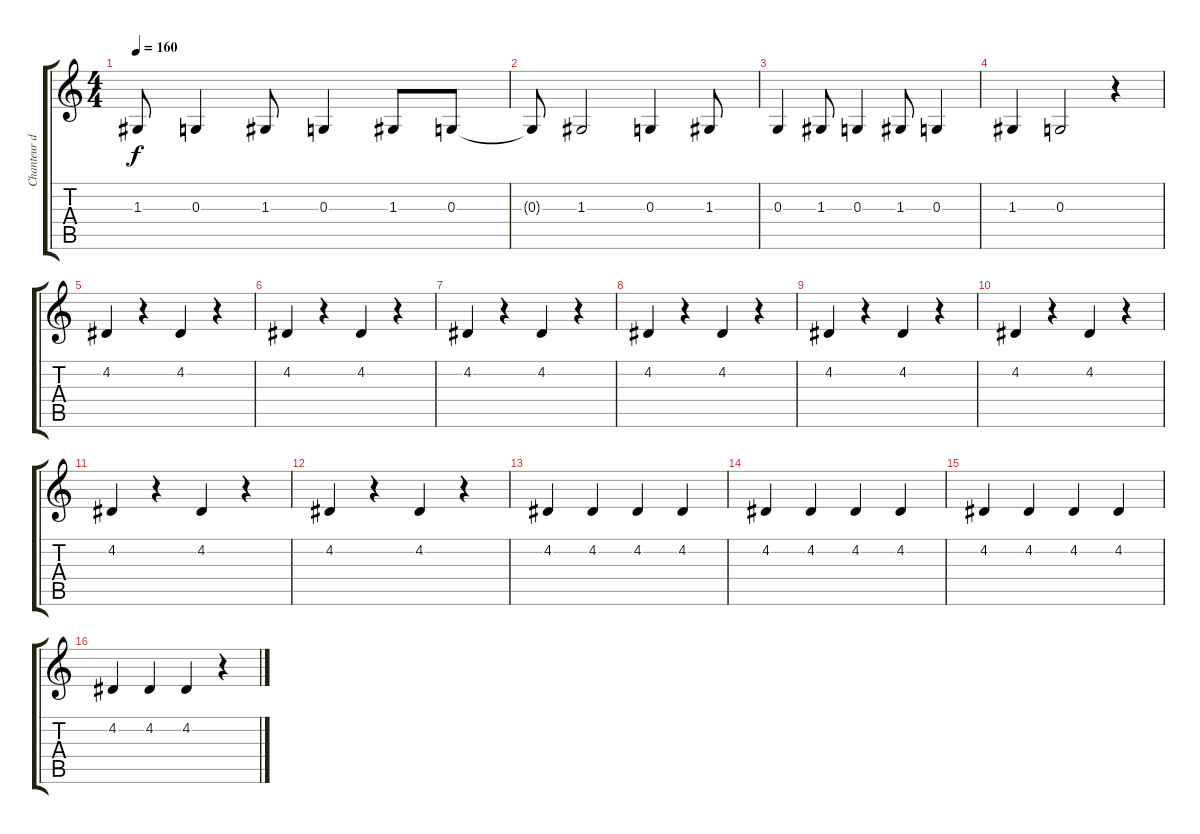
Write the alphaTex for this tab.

\track ("Chanteur de Good Charlotte" "Chanteur d") {instrument lead2sawtooth}
\staff {score tabs}
\tuning (E4 B3 G3 D3 A2 E2) {hide}
\ts (4 4)
\tempo 160
\clef g2
\ks c
1.3.8{dy f} 0.3.4 1.3.8 0.3.4 1.3.8 0.3.8 |
0.3{t}.8 1.3.2 0.3.4 1.3.8 |
0.3.4 1.3.8 0.3.4 1.3.8 0.3.4 |
1.3.4 0.3.2 r.4 |
4.2.4 r.4 4.2.4 r.4 |
4.2.4 r.4 4.2.4 r.4 |
4.2.4 r.4 4.2.4 r.4 |
4.2.4 r.4 4.2.4 r.4 |
4.2.4 r.4 4.2.4 r.4 |
4.2.4 r.4 4.2.4 r.4 |
4.2.4 r.4 4.2.4 r.4 |
4.2.4 r.4 4.2.4 r.4 |
4.2.4 4.2.4 4.2.4 4.2.4 |
4.2.4 4.2.4 4.2.4 4.2.4 |
4.2.4 4.2.4 4.2.4 4.2.4 |
4.2.4 4.2.4 4.2.4 r.4
